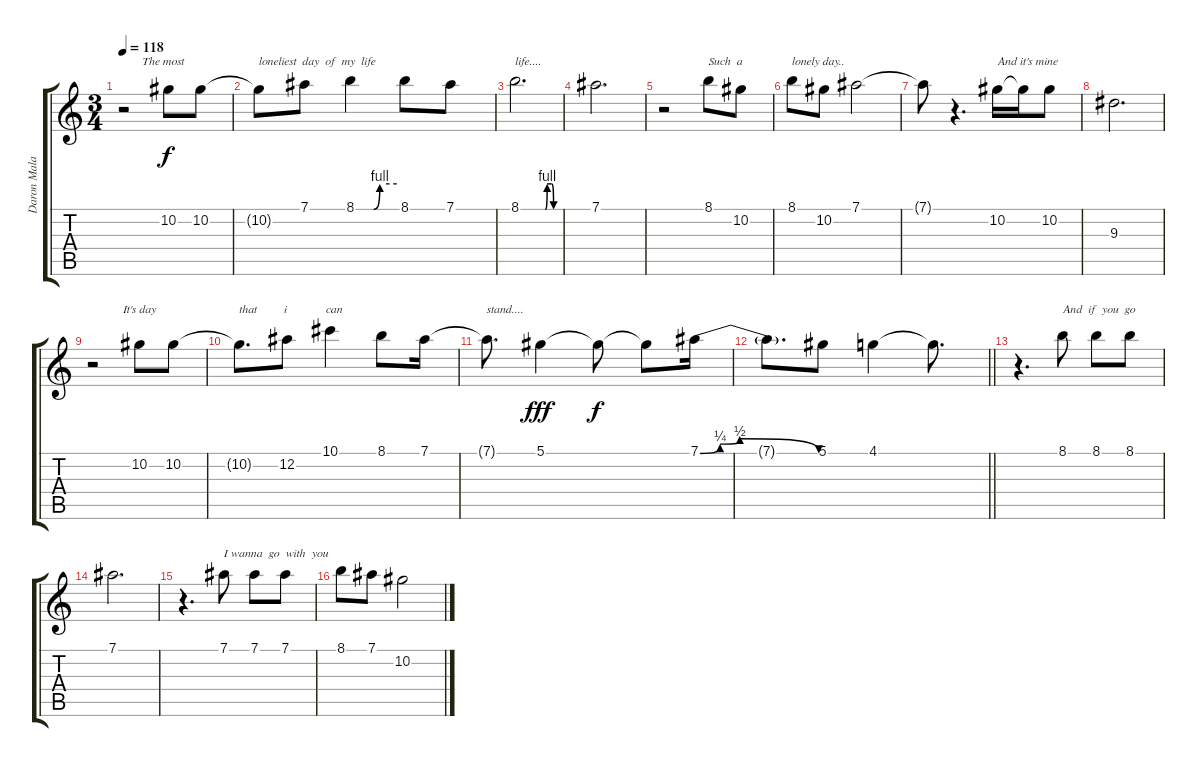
\track ("Daron Malakian vocal" "Daron Mala") {instrument distortionguitar}
\staff {score tabs}
\tuning (Eb4 Bb3 Gb3 Db3 Ab2 Db2) {hide}
\ts (3 4)
\tempo 118
\clef g2
\ks c
r.2{txt "      The most" dy f} 10.2.8 10.2.8 |
10.2{t}.8{txt "loneliest  day  of  my  life"} 7.1.8 8.1{be (custom 0 0 26 0 35 4 60 4)}.4 8.1.8 7.1.8 |
8.1{be (custom 0 0 38 0 41 4 48 4 51 0 60 0)}.2{d txt "life...."} |
7.1.2{d} |
r.2 8.1.8{txt "Such  a  "} 10.2.8 |
8.1.8{txt "lonely day.."} 10.2.8 7.1.2 |
7.1{t}.8 r.4{d} 10.2.16{txt "And it's mine"} 10.2{t}.16 10.2.8 |
9.3.2{d} |
r.2{txt "          It's day "} 10.2.8 10.2.8 |
10.2{t}.8{d txt "that         i             can "} 12.2.8 10.1.4 8.1.8 7.1.16 |
7.1{t}.8{d txt "stand...."} 5.1.4{dy fff} 5.1{t}.8{dy f volume 14} 5.1{t}.8{volume 12} 7.1{be (custom 0 0 10 1 20 2 60 0)}.16 |
\barLineRight lightlight
7.1{t}.8{d volume 16} 5.1.8 4.1.4 4.1{t}.8{d} |
r.4{d} 8.1.8{txt "And  if  you  go"} 8.1.8 8.1.8 |
7.1.2{d} |
r.4{d} 7.1.8{txt "I wanna  go  with  you"} 7.1.8 7.1.8 |
8.1.8 7.1.8 10.2.2
